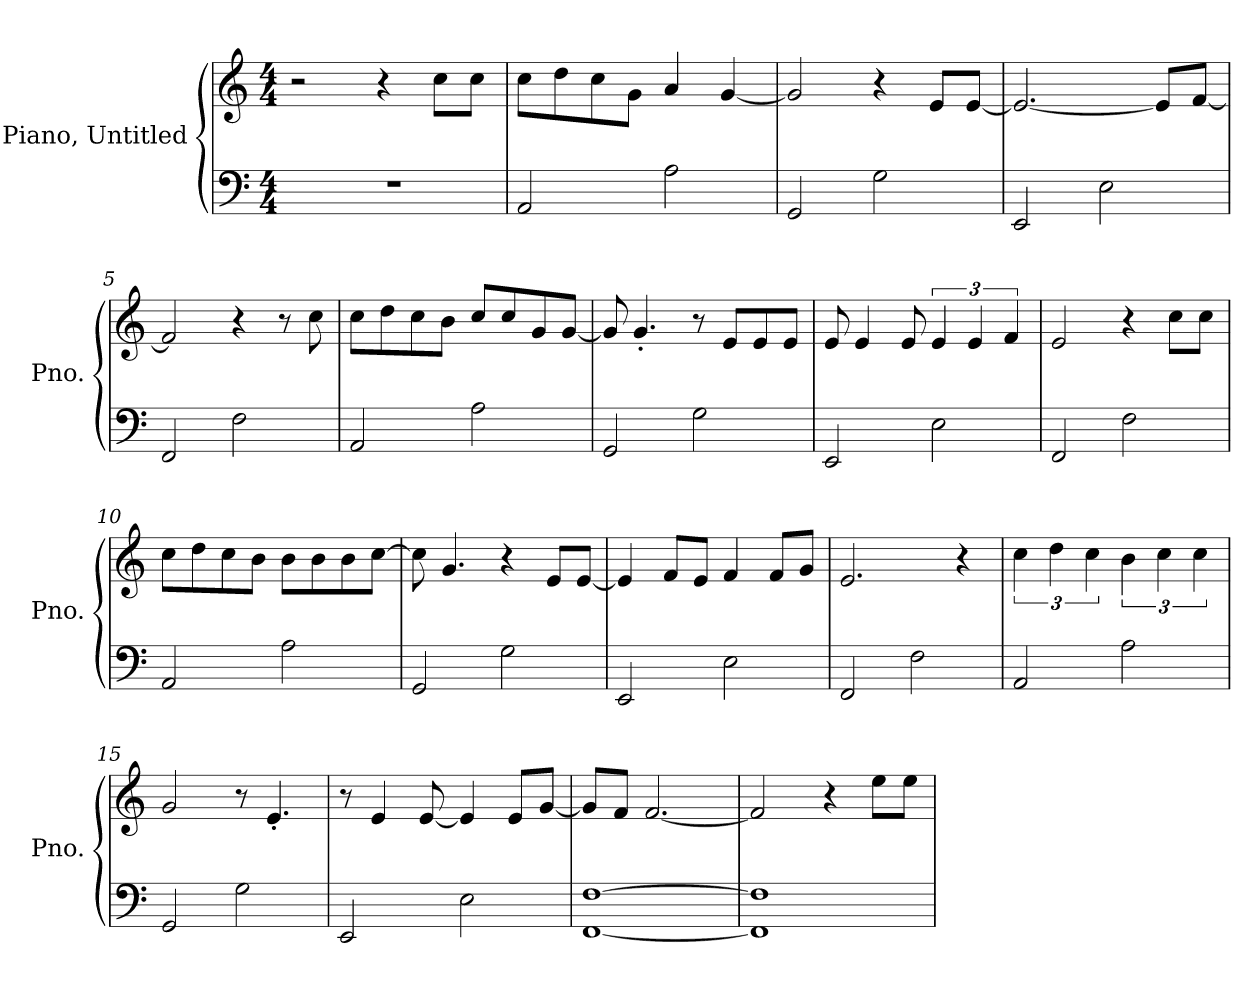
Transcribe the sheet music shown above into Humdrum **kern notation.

**kern	**kern
*part2	*part1
*staff2	*staff1
*I"Piano, Untitled	*I"Piano, Untitled
*I'Pno.	*I'Pno.
*clefF4	*clefG2
*k[]	*k[]
*M4/4	*M4/4
*MM124	*MM124
=1	=1
1r	2r
.	4r
.	8cc\L
.	8cc\J
=2	=2
2AA/	8cc\L
.	8dd\
.	8cc\
.	8g\J
2A\	4a/
.	[4g/
=3	=3
2GG/	2g/]
2G\	4r
.	8e/L
.	[8e/J
=4	=4
2EE/	2.e/_
2E\	.
.	8e/L]
.	[8f/J
=5	=5
2FF/	2f/]
2F\	4r
.	8r
.	8cc\
=6	=6
2AA/	8cc\L
.	8dd\
.	8cc\
.	8b\J
2A\	8cc/L
.	8cc/
.	8g/
.	[8g/J
!!LO:LB:g=z
=7	=7
2GG/	8g/]
.	4.g'/
2G\	8r
.	8e/L
.	8e/
.	8e/J
=8	=8
2EE/	8e/
.	4e/
.	8e/
2E\	6e/
.	6e/
.	6f/
=9	=9
2FF/	2e/
2F\	4r
.	8cc\L
.	8cc\J
=10	=10
2AA/	8cc\L
.	8dd\
.	8cc\
.	8b\J
2A\	8b\L
.	8b\
.	8b\
.	[8cc\J
=11	=11
2GG/	8cc\]
.	4.g/
2G\	4r
.	8e/L
.	[8e/J
=12	=12
2EE/	4e/]
.	8f/L
.	8e/J
2E\	4f/
.	8f/L
.	8g/J
!!LO:LB:g=z
=13	=13
2FF/	2.e/
2F\	.
.	4r
=14	=14
2AA/	6cc\
.	6dd\
.	6cc\
2A\	6b\
.	6cc\
.	6cc\
=15	=15
2GG/	2g/
2G\	8r
.	4.e'/
=16	=16
2EE/	8r
.	4e/
.	[8e/
2E\	4e/]
.	8e/L
.	[8g/J
=17	=17
[1FF [1F	8g/L]
.	8f/J
.	[2.f/
=18	=18
1FF] 1F]	2f/]
.	4r
.	8ee\L
.	8ee\J
=	=
*-	*-
